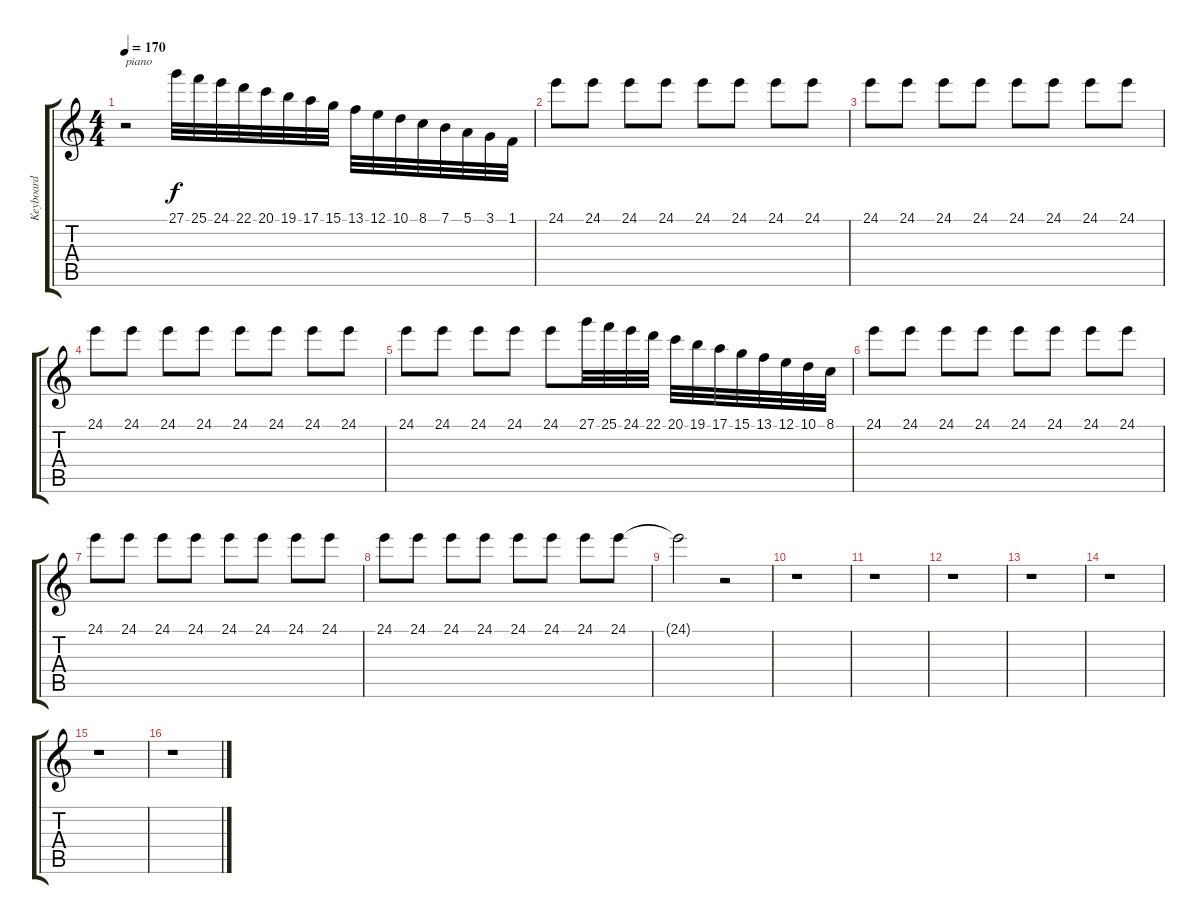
\track ("Keyboard" "Keyboard") {instrument electricgrandpiano}
\staff {score tabs}
\tuning (E4 B3 G3 D3 A2 E2) {hide}
\ts (4 4)
\tempo 170
\clef g2
\ks c
r.2{txt "piano" dy f instrument electricgrandpiano} 27.1.32 25.1.32 24.1.32 22.1.32 20.1.32 19.1.32 17.1.32 15.1.32 13.1.32 12.1.32 10.1.32 8.1.32 7.1.32 5.1.32 3.1.32 1.1.32 |
24.1.8 24.1.8 24.1.8 24.1.8 24.1.8 24.1.8 24.1.8 24.1.8 |
24.1.8 24.1.8 24.1.8 24.1.8 24.1.8 24.1.8 24.1.8 24.1.8 |
24.1.8 24.1.8 24.1.8 24.1.8 24.1.8 24.1.8 24.1.8 24.1.8 |
24.1.8 24.1.8 24.1.8 24.1.8 24.1.8 27.1.32 25.1.32 24.1.32 22.1.32 20.1.32 19.1.32 17.1.32 15.1.32 13.1.32 12.1.32 10.1.32 8.1.32 |
24.1.8 24.1.8 24.1.8 24.1.8 24.1.8 24.1.8 24.1.8 24.1.8 |
24.1.8 24.1.8 24.1.8 24.1.8 24.1.8 24.1.8 24.1.8 24.1.8 |
24.1.8 24.1.8 24.1.8 24.1.8 24.1.8 24.1.8 24.1.8 24.1.8 |
24.1{t}.2 r.2 |
r.1 |
r.1{balance 2 instrument lead1square} |
r.1 |
r.1 |
r.1 |
r.1 |
r.1
